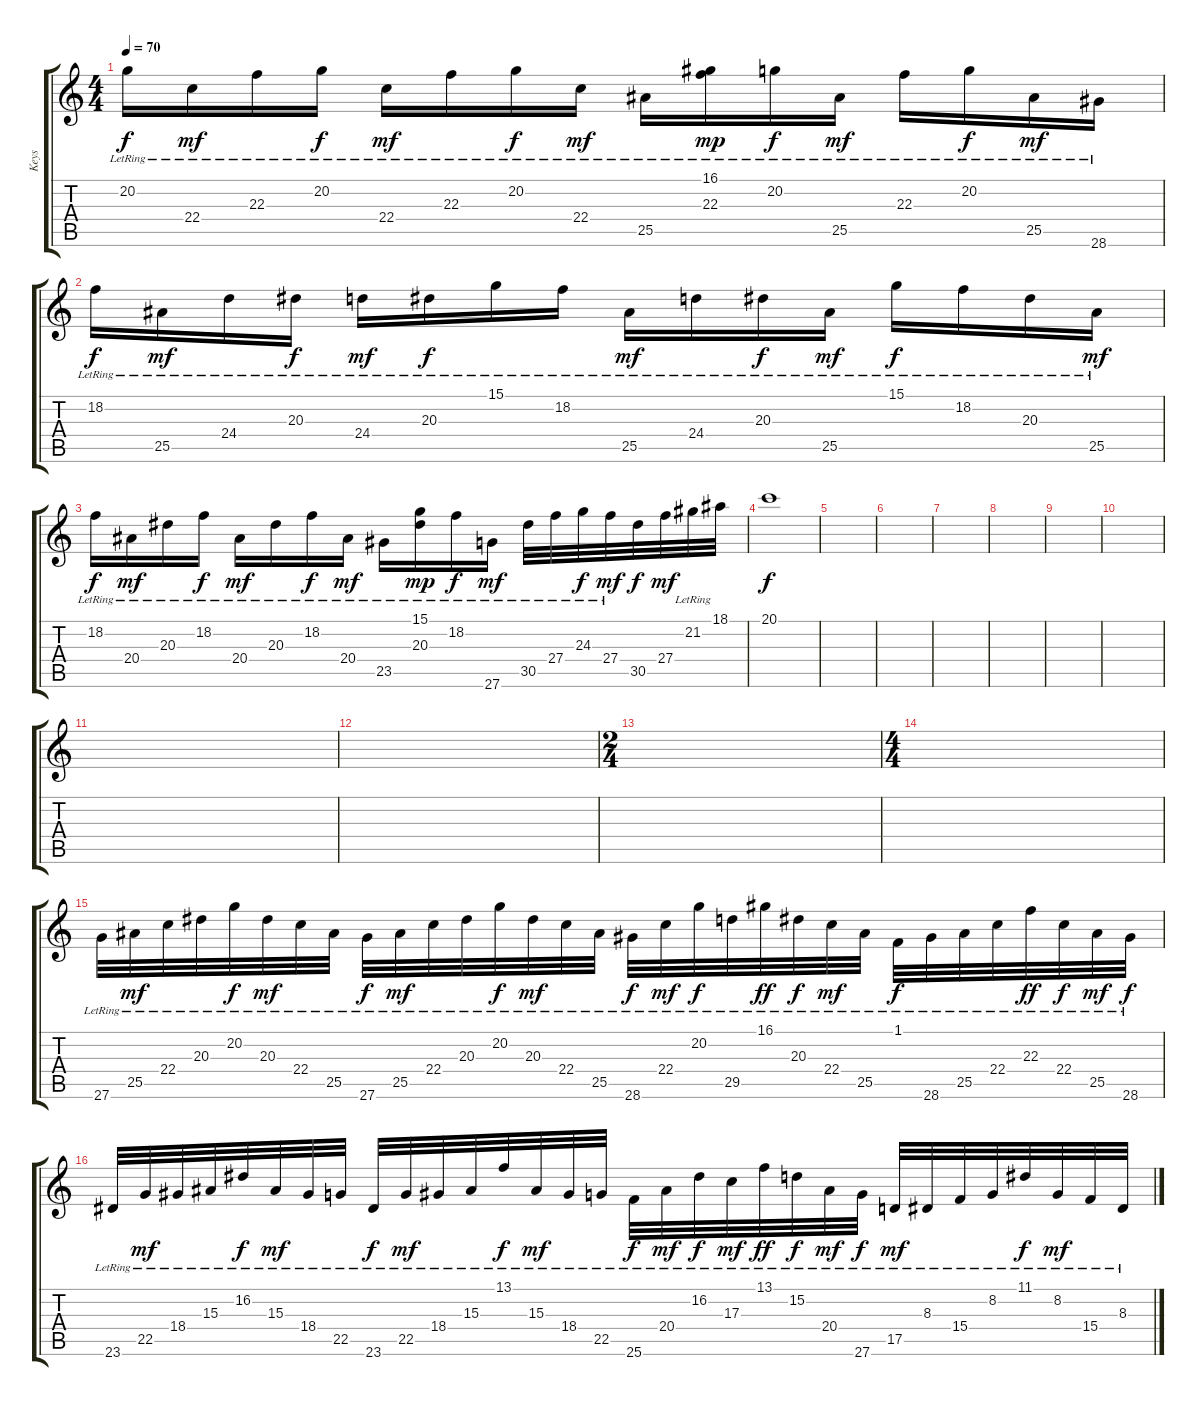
\track ("Keys" "Keys") {instrument fx5brightness}
\staff {score tabs}
\tuning (E4 B3 G3 D3 A2 E2) {hide}
\ts (4 4)
\tempo 70
\clef g2
\ks c
20.2{lr}.16{dy f} 22.4{lr}.16{dy mf} 22.3{lr}.16 20.2{lr}.16{dy f} 22.4{lr}.16{dy mf} 22.3{lr}.16 20.2{lr}.16{dy f} 22.4{lr}.16{dy mf} 25.5{lr}.16 (16.1{lr} 22.3{lr}).16{dy mp} 20.2{lr}.16{dy f} 25.5{lr}.16{dy mf} 22.3{lr}.16 20.2{lr}.16{dy f} 25.5{lr}.16{dy mf} 28.6{lr}.16 |
18.2{lr}.16{dy f} 25.5{lr}.16{dy mf} 24.4{lr}.16 20.3{lr}.16{dy f} 24.4{lr}.16{dy mf} 20.3{lr}.16{dy f} 15.1{lr}.16 18.2{lr}.16 25.5{lr}.16{dy mf} 24.4{lr}.16 20.3{lr}.16{dy f} 25.5{lr}.16{dy mf} 15.1{lr}.16{dy f} 18.2{lr}.16 20.3{lr}.16 25.5{lr}.16{dy mf} |
18.2{lr}.16{dy f} 20.4{lr}.16{dy mf} 20.3{lr}.16 18.2{lr}.16{dy f} 20.4{lr}.16{dy mf} 20.3{lr}.16 18.2{lr}.16{dy f} 20.4{lr}.16{dy mf} 23.5{lr}.16 (15.1{lr} 20.3{lr}).16{dy mp} 18.2{lr}.16{dy f} 27.6{lr}.16{dy mf} 30.5{lr}.32 27.4{lr}.32 24.3{lr}.32{dy f} 27.4{lr}.32{dy mf} 30.5.32{dy f} 27.4.32{dy mf} 21.2{lr}.32 18.1{lr}.32 |
20.1.1{dy f} |
|
|
|
|
|
|
|
|
\ts (2 4)
|
\ts (4 4)
|
27.6{lr}.32{volume 5 balance 16} 25.5{lr}.32{dy mf} 22.4{lr}.32 20.3{lr}.32 20.2{lr}.32{dy f} 20.3{lr}.32{dy mf} 22.4{lr}.32 25.5{lr}.32 27.6{lr}.32{dy f} 25.5{lr}.32{dy mf} 22.4{lr}.32 20.3{lr}.32 20.2{lr}.32{dy f} 20.3{lr}.32{dy mf} 22.4{lr}.32 25.5{lr}.32 28.6{lr}.32{dy f} 22.4{lr}.32{dy mf} 20.2{lr}.32{dy f} 29.5{lr}.32 16.1{lr}.32{dy ff} 20.3{lr}.32{dy f} 22.4{lr}.32{dy mf} 25.5{lr}.32 1.1{lr}.32{dy f} 28.6{lr}.32 25.5{lr}.32 22.4{lr}.32 22.3{lr}.32{dy ff} 22.4{lr}.32{dy f} 25.5{lr}.32{dy mf} 28.6{lr}.32{dy f} |
23.6{lr}.32 22.5{lr}.32{dy mf} 18.4{lr}.32 15.3{lr}.32 16.2{lr}.32{dy f} 15.3{lr}.32{dy mf} 18.4{lr}.32 22.5{lr}.32 23.6{lr}.32{dy f} 22.5{lr}.32{dy mf} 18.4{lr}.32 15.3{lr}.32 13.1{lr}.32{dy f} 15.3{lr}.32{dy mf} 18.4{lr}.32 22.5{lr}.32 25.6{lr}.32{dy f} 20.4{lr}.32{dy mf} 16.2{lr}.32{dy f} 17.3{lr}.32{dy mf} 13.1{lr}.32{dy ff} 15.2{lr}.32{dy f} 20.4{lr}.32{dy mf} 27.6{lr}.32{dy f} 17.5{lr}.32{dy mf} 8.3{lr}.32 15.4{lr}.32 8.2{lr}.32 11.1{lr}.32{dy f} 8.2{lr}.32{dy mf} 15.4{lr}.32 8.3{lr}.32
